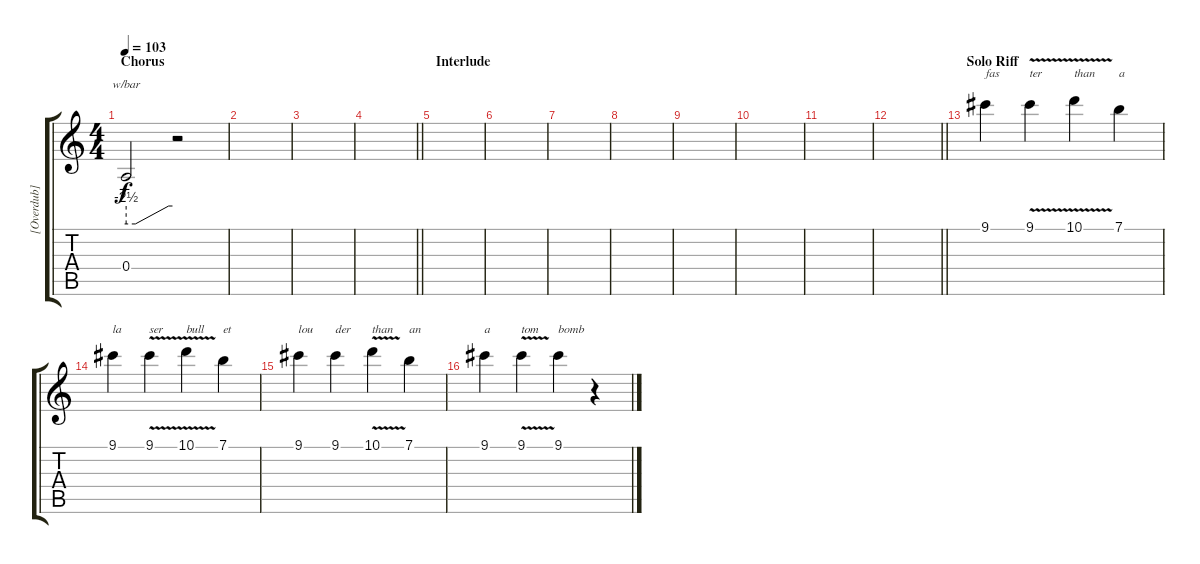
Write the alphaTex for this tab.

\track ("[Overdub]" "[Overdub]") {instrument distortionguitar}
\staff {score tabs}
\tuning (E4 B3 G3 D3 A2 E2) {hide}
\ts (4 4)
\section ("" "Chorus")
\tempo 103
\clef g2
\ks c
0.4.2{tbe (custom default 0 -10 12 -10 55 0 60 0) dy f} r.2 |
|
|
\barLineRight lightlight
|
\section ("" "Interlude")
|
|
|
|
|
|
|
\barLineRight lightlight
|
\section ("" "Solo Riff")
9.1.4{txt "fas" volume 16 instrument violin} 9.1{v}.4{txt "ter"} 10.1{v}.4{txt "than"} 7.1.4{txt "a"} |
9.1.4{txt "la"} 9.1{v}.4{txt "ser"} 10.1{v}.4{txt "bull"} 7.1.4{txt "et"} |
9.1.4{txt "lou"} 9.1.4{txt "der"} 10.1{v}.4{txt "than"} 7.1.4{txt "an"} |
9.1.4{txt "a"} 9.1{v}.4{txt "tom"} 9.1.4{txt "bomb"} r.4
